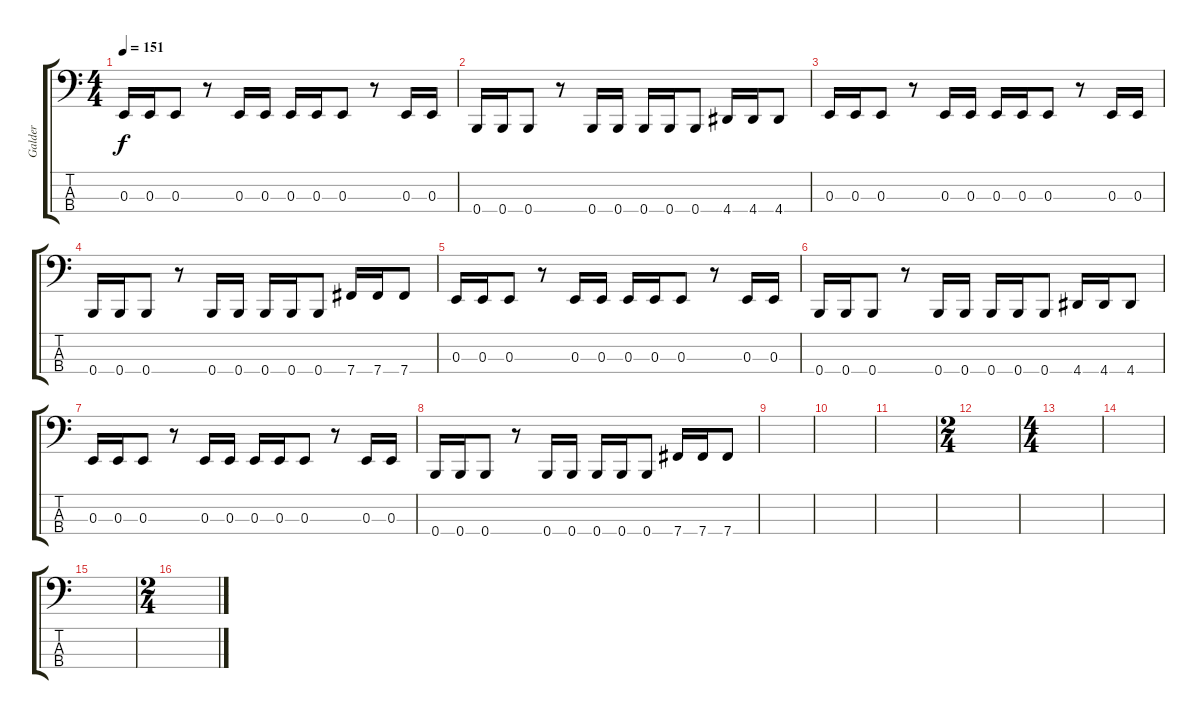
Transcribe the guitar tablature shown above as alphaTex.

\track ("Galder" "Galder") {instrument electricbassfinger}
\staff {score tabs}
\tuning (D2 A1 E1 B0) {hide}
\ts (4 4)
\tempo 151
\clef f4
\ks c
0.3.16{dy f} 0.3.16 0.3.8 r.8 0.3.16 0.3.16 0.3.16 0.3.16 0.3.8 r.8 0.3.16 0.3.16 |
0.4.16 0.4.16 0.4.8 r.8 0.4.16 0.4.16 0.4.16 0.4.16 0.4.8 4.4.16 4.4.16 4.4.8 |
0.3.16 0.3.16 0.3.8 r.8 0.3.16 0.3.16 0.3.16 0.3.16 0.3.8 r.8 0.3.16 0.3.16 |
0.4.16 0.4.16 0.4.8 r.8 0.4.16 0.4.16 0.4.16 0.4.16 0.4.8 7.4.16 7.4.16 7.4.8 |
0.3.16 0.3.16 0.3.8 r.8 0.3.16 0.3.16 0.3.16 0.3.16 0.3.8 r.8 0.3.16 0.3.16 |
0.4.16 0.4.16 0.4.8 r.8 0.4.16 0.4.16 0.4.16 0.4.16 0.4.8 4.4.16 4.4.16 4.4.8 |
0.3.16 0.3.16 0.3.8 r.8 0.3.16 0.3.16 0.3.16 0.3.16 0.3.8 r.8 0.3.16 0.3.16 |
0.4.16 0.4.16 0.4.8 r.8 0.4.16 0.4.16 0.4.16 0.4.16 0.4.8 7.4.16 7.4.16 7.4.8 |
|
|
|
\ts (2 4)
|
\ts (4 4)
|
|
|
\ts (2 4)
